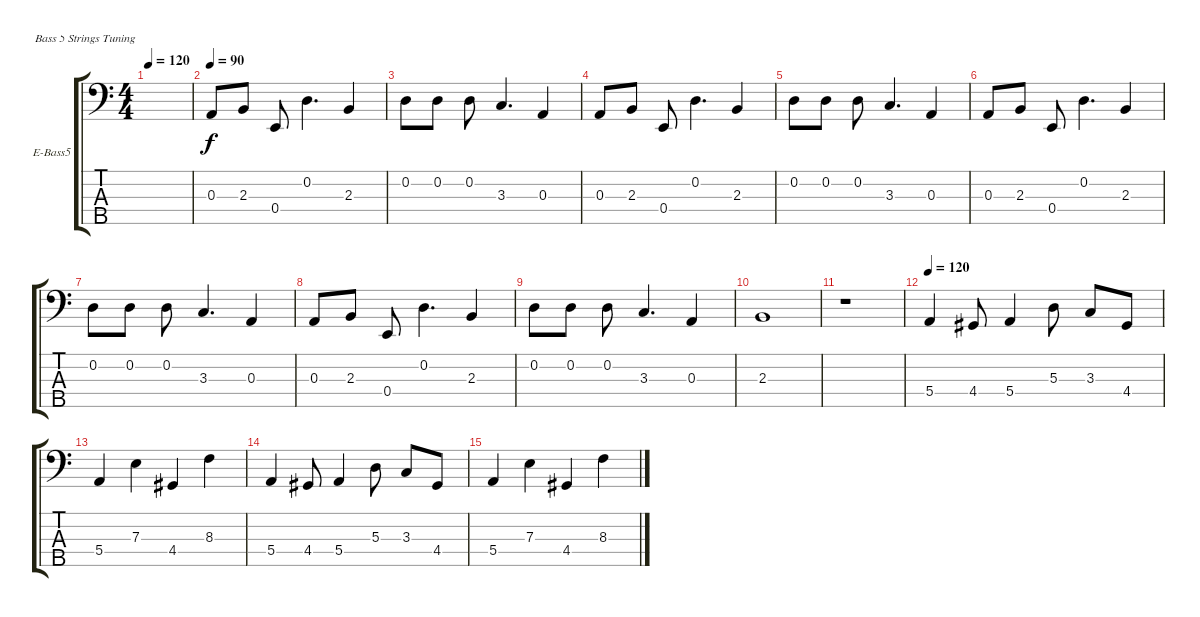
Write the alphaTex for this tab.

\defaultSystemsLayout 4
\bracketExtendMode groupsimilarinstruments
\firstSystemTrackNameOrientation horizontal
\otherSystemsTrackNameOrientation horizontal
\track ("Electric Bass" "E-Bass5") {instrument electricbassfinger}
\staff {score tabs}
\tuning (G2 D2 A1 E1 B0)
\ts (4 4)
\tempo 120
\clef f4
\ks c
|
\tempo 90
0.3.8 2.3.8 0.4.8 0.2.4{d} 2.3.4 |
0.2.8 0.2.8 0.2.8 3.3.4{d} 0.3.4 |
0.3.8 2.3.8 0.4.8 0.2.4{d} 2.3.4 |
0.2.8 0.2.8 0.2.8 3.3.4{d} 0.3.4 |
0.3.8 2.3.8 0.4.8 0.2.4{d} 2.3.4 |
0.2.8 0.2.8 0.2.8 3.3.4{d} 0.3.4 |
0.3.8 2.3.8 0.4.8 0.2.4{d} 2.3.4 |
0.2.8 0.2.8 0.2.8 3.3.4{d} 0.3.4 |
2.3.1 |
r.1 |
\tempo 120
5.4.4 4.4.8 5.4.4 5.3.8 3.3.8 4.4.8 |
5.4.4 7.3.4 4.4.4 8.3.4 |
5.4.4 4.4.8 5.4.4 5.3.8 3.3.8 4.4.8 |
5.4.4 7.3.4 4.4.4 8.3.4
